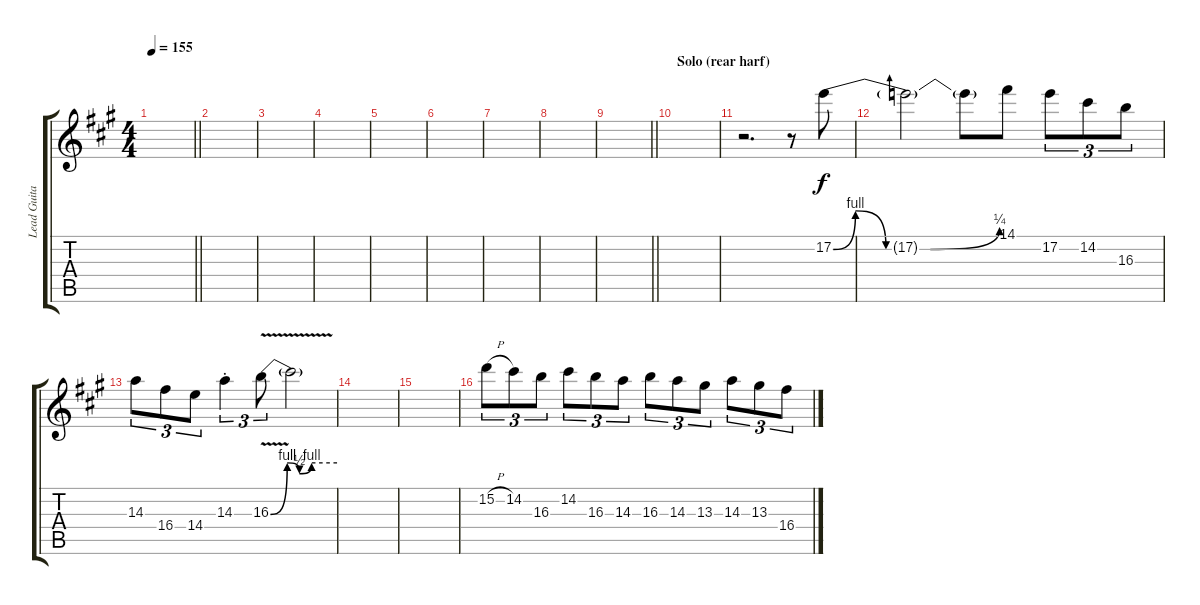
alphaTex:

\track ("Lead Guitar1" "Lead Guita") {instrument overdrivenguitar}
\staff {score tabs}
\tuning (E4 B3 G3 D3 A2 E2) {hide}
\ts (4 4)
\tempo 155
\clef g2
\barLineRight lightlight
\ks a
|
|
|
|
|
|
|
|
\barLineRight lightlight
|
\section ("" "Solo (rear harf)")
|
r.2{d} r.8 17.2{be (custom 0 0 8 4 19 0 35 0 60 1)}.8 |
17.2{t}.2 17.2{t}.8 14.1.8 17.2.8{tu (3 2)} 14.2.8{tu (3 2)} 16.3.8{tu (3 2)} |
14.3.8{tu (3 2)} 16.4.8{tu (3 2)} 14.4.8{tu (3 2)} 14.3{st}.4{tu (3 2)} 16.3{be (custom 0 0 15 4 26 2 37 4 60 4) v}.8{tu (3 2)} 16.3{t}.2 |
|
|
15.2{h}.8{tu (3 2)} 14.2.8{tu (3 2)} 16.3.8{tu (3 2)} 14.2.8{tu (3 2)} 16.3.8{tu (3 2)} 14.3.8{tu (3 2)} 16.3.8{tu (3 2)} 14.3.8{tu (3 2)} 13.3.8{tu (3 2)} 14.3.8{tu (3 2)} 13.3.8{tu (3 2)} 16.4.8{tu (3 2)}
